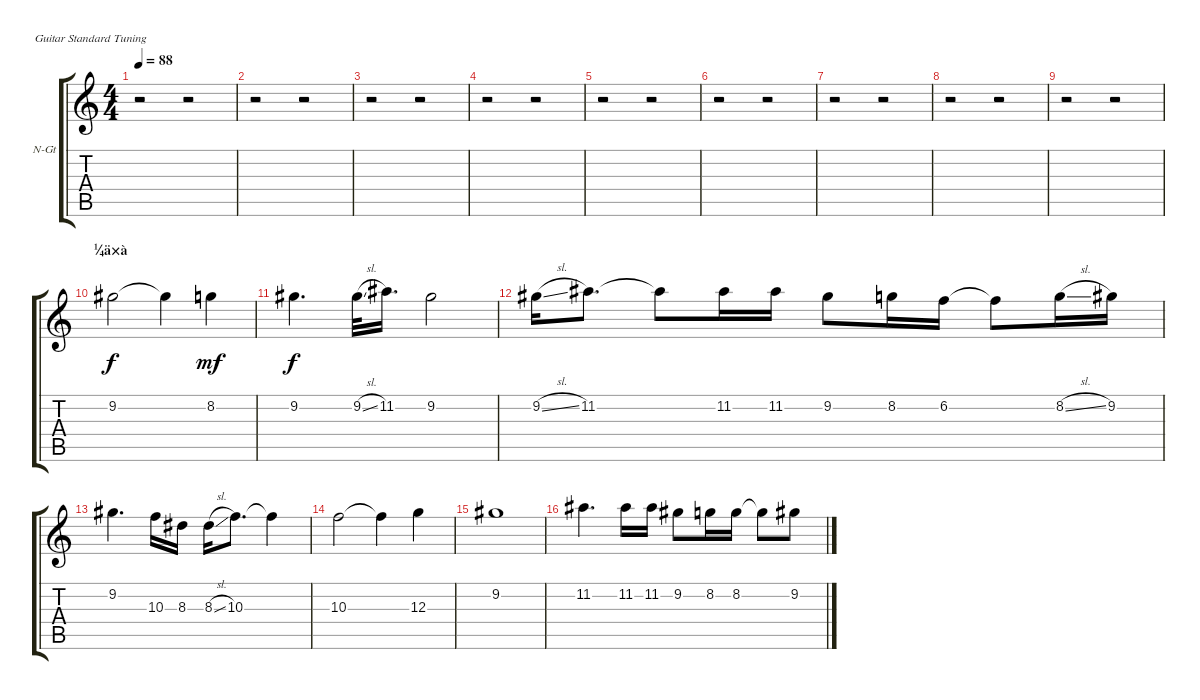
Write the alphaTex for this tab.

\bracketExtendMode groupsimilarinstruments
\firstSystemTrackNameOrientation horizontal
\otherSystemsTrackNameOrientation horizontal
\track ("Ö÷Òô¼ªËû" "N-Gt") {solo instrument acousticguitarnylon}
\staff {score tabs}
\tuning (E4 B3 G3 D3 A2 E2)
\ts (4 4)
\tempo 88
\clef g2
\ks c
r.2{dy f} r.2 |
r.2 r.2 |
r.2 r.2 |
r.2 r.2 |
r.2 r.2 |
r.2 r.2 |
r.2 r.2 |
r.2 r.2 |
r.2 r.2 |
\section ("" "¼ä×à")
9.2.2 9.2{t}.4 8.2.4{dy mf} |
9.2.4{d dy f} 9.2{sl}.32 11.2.16{d} 9.2.2 |
9.2{sl}.16 11.2.8{d} 11.2{t}.8 11.2.16 11.2.16 9.2.8 8.2.16 6.2.16 6.2{t}.8 8.2{sl}.16 9.2.16 |
9.2.4{d} 10.3.16 8.3.16 8.3{sl}.16 10.3.8{d} 10.3{t}.4 |
10.3.2 10.3{t}.4 12.3.4 |
9.2.1 |
11.2.4{d} 11.2.16 11.2.16 9.2.8 8.2.16 8.2.16 8.2{t}.8 9.2.8
